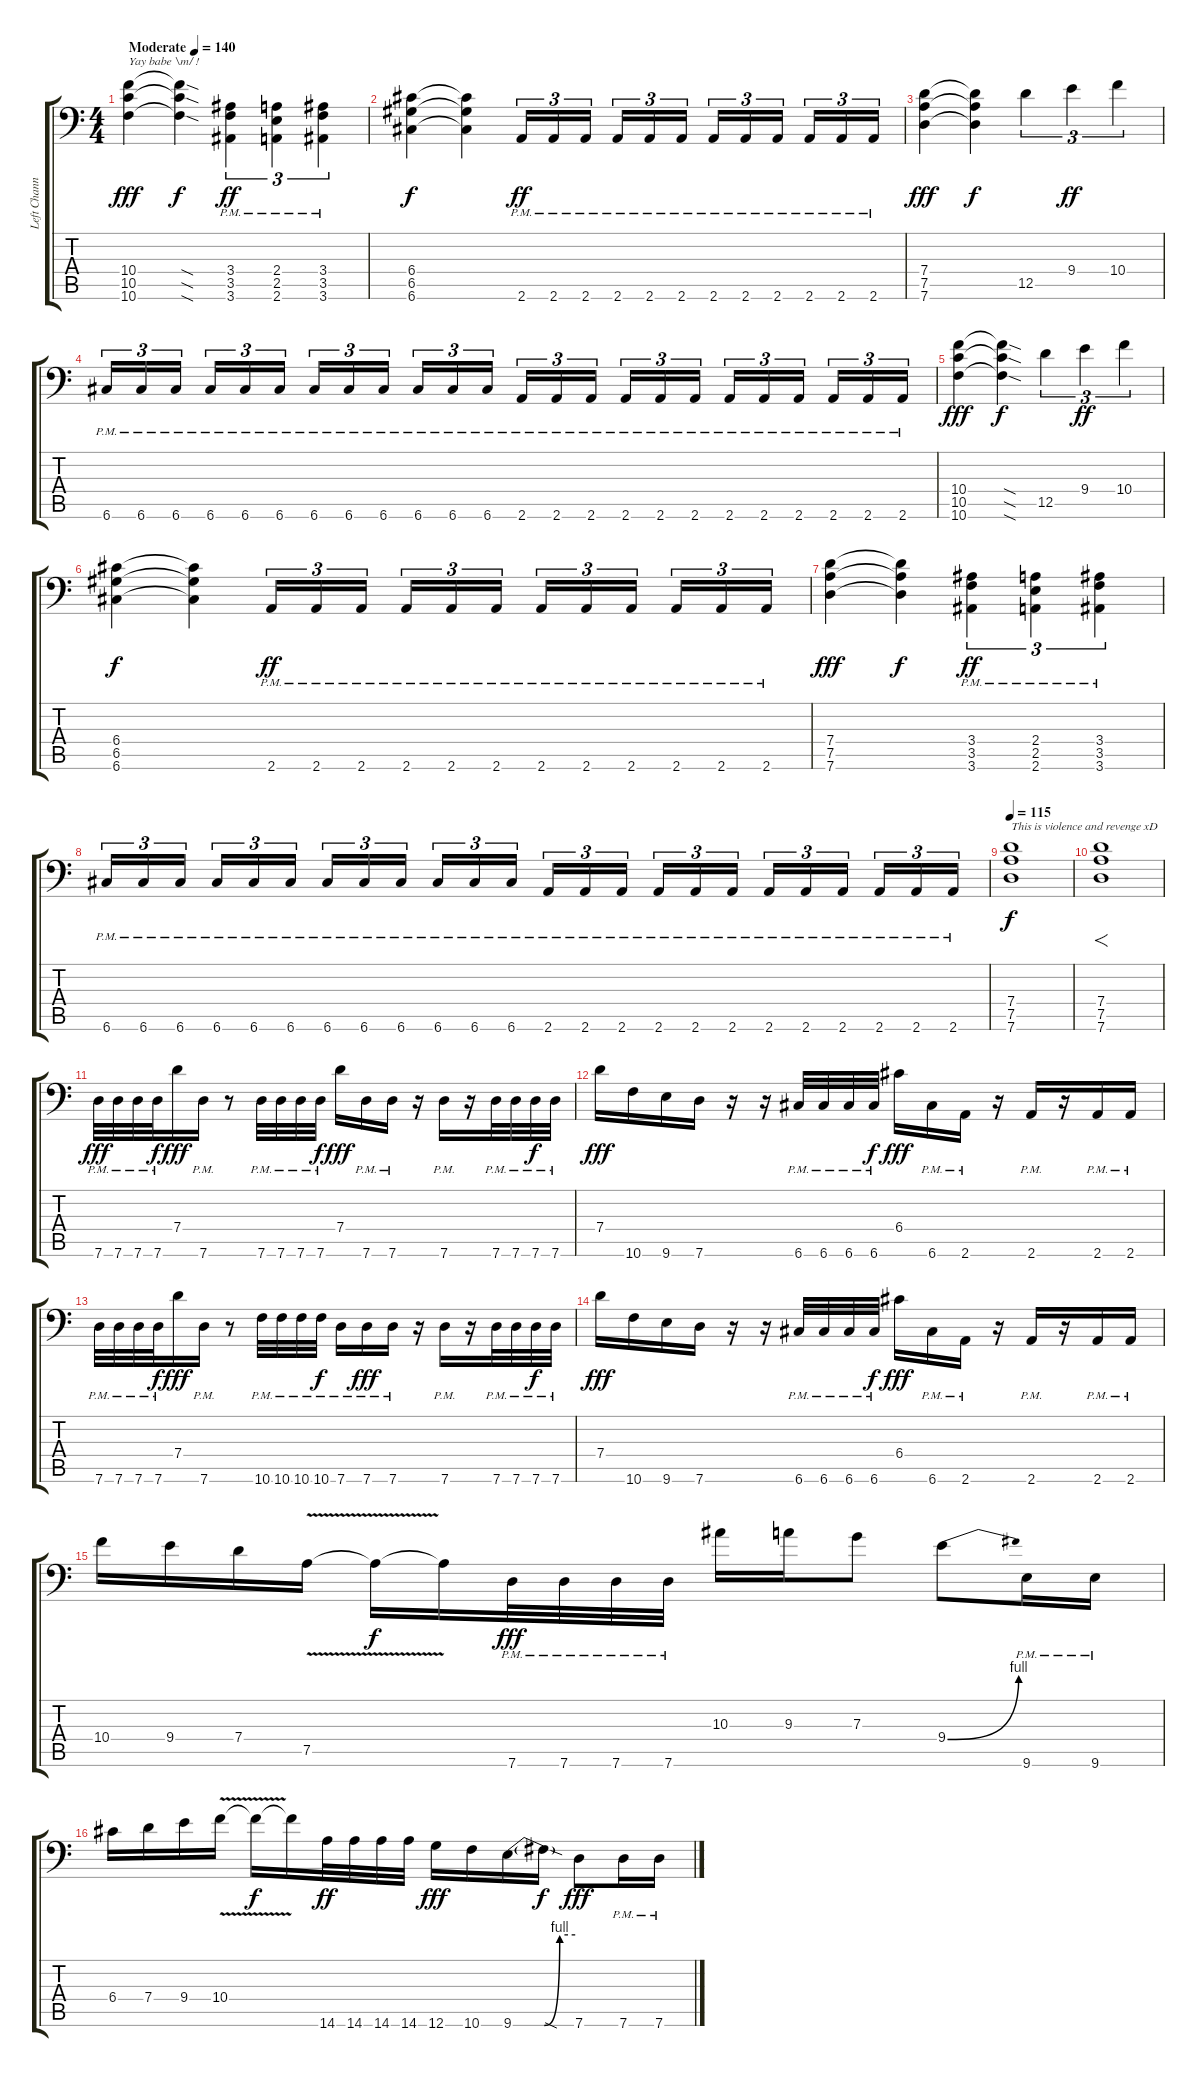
\track ("Left Channel" "Left Chann") {instrument distortionguitar}
\staff {score tabs}
\tuning (A3 E3 C3 G2 D2 G1) {hide}
\ts (4 4)
\tempo (140 "Moderate")
\clef f4
\ks c
(10.4 10.5 10.6).4{txt "Yay babe \\m/ !" dy fff instrument distortionguitar} (10.4{sod t} 10.5{sod t} 10.6{sod t}).4{dy f} (3.4{pm} 3.5{pm} 3.6{pm}).4{tu (3 2) dy ff} (2.4{pm} 2.5{pm} 2.6{pm}).4{tu (3 2)} (3.4{pm} 3.5{pm} 3.6{pm}).4{tu (3 2)} |
(6.4 6.5 6.6).4{dy f} (6.4{t} 6.5{t} 6.6{t}).4 2.6{pm}.16{tu (3 2) dy ff} 2.6{pm}.16{tu (3 2)} 2.6{pm}.16{tu (3 2) beam splitsecondary} 2.6{pm}.16{tu (3 2)} 2.6{pm}.16{tu (3 2)} 2.6{pm}.16{tu (3 2)} 2.6{pm}.16{tu (3 2)} 2.6{pm}.16{tu (3 2)} 2.6{pm}.16{tu (3 2) beam splitsecondary} 2.6{pm}.16{tu (3 2)} 2.6{pm}.16{tu (3 2)} 2.6{pm}.16{tu (3 2)} |
(7.4 7.5 7.6).4{dy fff} (7.4{t} 7.5{t} 7.6{t}).4{dy f} 12.5.4{tu (3 2)} 9.4.4{tu (3 2) dy ff} 10.4.4{tu (3 2)} |
6.6{pm}.16{tu (3 2)} 6.6{pm}.16{tu (3 2)} 6.6{pm}.16{tu (3 2) beam splitsecondary} 6.6{pm}.16{tu (3 2)} 6.6{pm}.16{tu (3 2)} 6.6{pm}.16{tu (3 2)} 6.6{pm}.16{tu (3 2)} 6.6{pm}.16{tu (3 2)} 6.6{pm}.16{tu (3 2) beam splitsecondary} 6.6{pm}.16{tu (3 2)} 6.6{pm}.16{tu (3 2)} 6.6{pm}.16{tu (3 2)} 2.6{pm}.16{tu (3 2)} 2.6{pm}.16{tu (3 2)} 2.6{pm}.16{tu (3 2) beam splitsecondary} 2.6{pm}.16{tu (3 2)} 2.6{pm}.16{tu (3 2)} 2.6{pm}.16{tu (3 2)} 2.6{pm}.16{tu (3 2)} 2.6{pm}.16{tu (3 2)} 2.6{pm}.16{tu (3 2) beam splitsecondary} 2.6{pm}.16{tu (3 2)} 2.6{pm}.16{tu (3 2)} 2.6{pm}.16{tu (3 2)} |
(10.4 10.5 10.6).4{dy fff} (10.4{sod t} 10.5{sod t} 10.6{sod t}).4{dy f} 12.5.4{tu (3 2)} 9.4.4{tu (3 2) dy ff} 10.4.4{tu (3 2)} |
(6.4 6.5 6.6).4{dy f} (6.4{t} 6.5{t} 6.6{t}).4 2.6{pm}.16{tu (3 2) dy ff} 2.6{pm}.16{tu (3 2)} 2.6{pm}.16{tu (3 2) beam splitsecondary} 2.6{pm}.16{tu (3 2)} 2.6{pm}.16{tu (3 2)} 2.6{pm}.16{tu (3 2)} 2.6{pm}.16{tu (3 2)} 2.6{pm}.16{tu (3 2)} 2.6{pm}.16{tu (3 2) beam splitsecondary} 2.6{pm}.16{tu (3 2)} 2.6{pm}.16{tu (3 2)} 2.6{pm}.16{tu (3 2)} |
(7.4 7.5 7.6).4{dy fff} (7.4{t} 7.5{t} 7.6{t}).4{dy f} (3.4{pm} 3.5{pm} 3.6{pm}).4{tu (3 2) dy ff} (2.4{pm} 2.5{pm} 2.6{pm}).4{tu (3 2)} (3.4{pm} 3.5{pm} 3.6{pm}).4{tu (3 2)} |
6.6{pm}.16{tu (3 2)} 6.6{pm}.16{tu (3 2)} 6.6{pm}.16{tu (3 2) beam splitsecondary} 6.6{pm}.16{tu (3 2)} 6.6{pm}.16{tu (3 2)} 6.6{pm}.16{tu (3 2)} 6.6{pm}.16{tu (3 2)} 6.6{pm}.16{tu (3 2)} 6.6{pm}.16{tu (3 2) beam splitsecondary} 6.6{pm}.16{tu (3 2)} 6.6{pm}.16{tu (3 2)} 6.6{pm}.16{tu (3 2)} 2.6{pm}.16{tu (3 2)} 2.6{pm}.16{tu (3 2)} 2.6{pm}.16{tu (3 2) beam splitsecondary} 2.6{pm}.16{tu (3 2)} 2.6{pm}.16{tu (3 2)} 2.6{pm}.16{tu (3 2)} 2.6{pm}.16{tu (3 2)} 2.6{pm}.16{tu (3 2)} 2.6{pm}.16{tu (3 2) beam splitsecondary} 2.6{pm}.16{tu (3 2)} 2.6{pm}.16{tu (3 2)} 2.6{pm}.16{tu (3 2)} |
\tempo 118
\tempo 115
(7.4 7.5 7.6).1{txt "This is violence and revenge xD" dy f} |
(7.4 7.5 7.6).1{f} |
7.6{pm}.32{dy fff} 7.6{pm}.32 7.6{pm}.32 7.6{pm}.32{dy f} 7.4.16{dy fff} 7.6{pm}.16 r.8 7.6{pm}.32 7.6{pm}.32 7.6{pm}.32 7.6{pm}.32{dy f} 7.4.16{dy fff} 7.6{pm}.16 7.6{pm}.16 r.16 7.6{pm}.16 r.16 7.6{pm}.32 7.6{pm}.32 7.6{pm}.32{dy f} 7.6{pm}.32 |
7.4.16{dy fff} 10.6.16 9.6.16 7.6.16 r.16 r.16 6.6{pm}.32 6.6{pm}.32 6.6{pm}.32 6.6{pm}.32{dy f} 6.4.16{dy fff} 6.6{pm}.16 2.6{pm}.16 r.16 2.6{pm}.16 r.16 2.6{pm}.16 2.6{pm}.16 |
7.6{pm}.32 7.6{pm}.32 7.6{pm}.32 7.6{pm}.32{dy f} 7.4.16{dy fff} 7.6{pm}.16 r.8 10.6{pm}.32 10.6{pm}.32 10.6{pm}.32 10.6{pm}.32{dy f} 7.6{pm}.16 7.6{pm}.16{dy fff} 7.6{pm}.16 r.16 7.6{pm}.16 r.16 7.6{pm}.32 7.6{pm}.32 7.6{pm}.32{dy f} 7.6{pm}.32 |
7.4.16{dy fff} 10.6.16 9.6.16 7.6.16 r.16 r.16 6.6{pm}.32 6.6{pm}.32 6.6{pm}.32 6.6{pm}.32{dy f} 6.4.16{dy fff} 6.6{pm}.16 2.6{pm}.16 r.16 2.6{pm}.16 r.16 2.6{pm}.16 2.6{pm}.16 |
10.4.16 9.4.16 7.4.16 7.5{v}.16 7.5{t}.16{dy f} 7.5{t}.16 7.6{pm}.32{dy fff} 7.6{pm}.32 7.6{pm}.32 7.6{pm}.32 10.3.16 9.3.16 7.3.8 9.4{be (bend 0 0 60 4)}.8 9.6{pm}.16 9.6{pm}.16 |
6.4.16 7.4.16 9.4.16 10.4{v}.16 10.4{t}.16{dy f} 10.4{t}.16 14.6.32{dy ff} 14.6.32 14.6.32 14.6.32 12.6.16{dy fff} 10.6.16 9.6{be (custom 0 0 30 0 45 4 60 4)}.16 9.6{sod t}.16{dy f} 7.6.8{dy fff} 7.6{pm}.16 7.6{pm}.16
